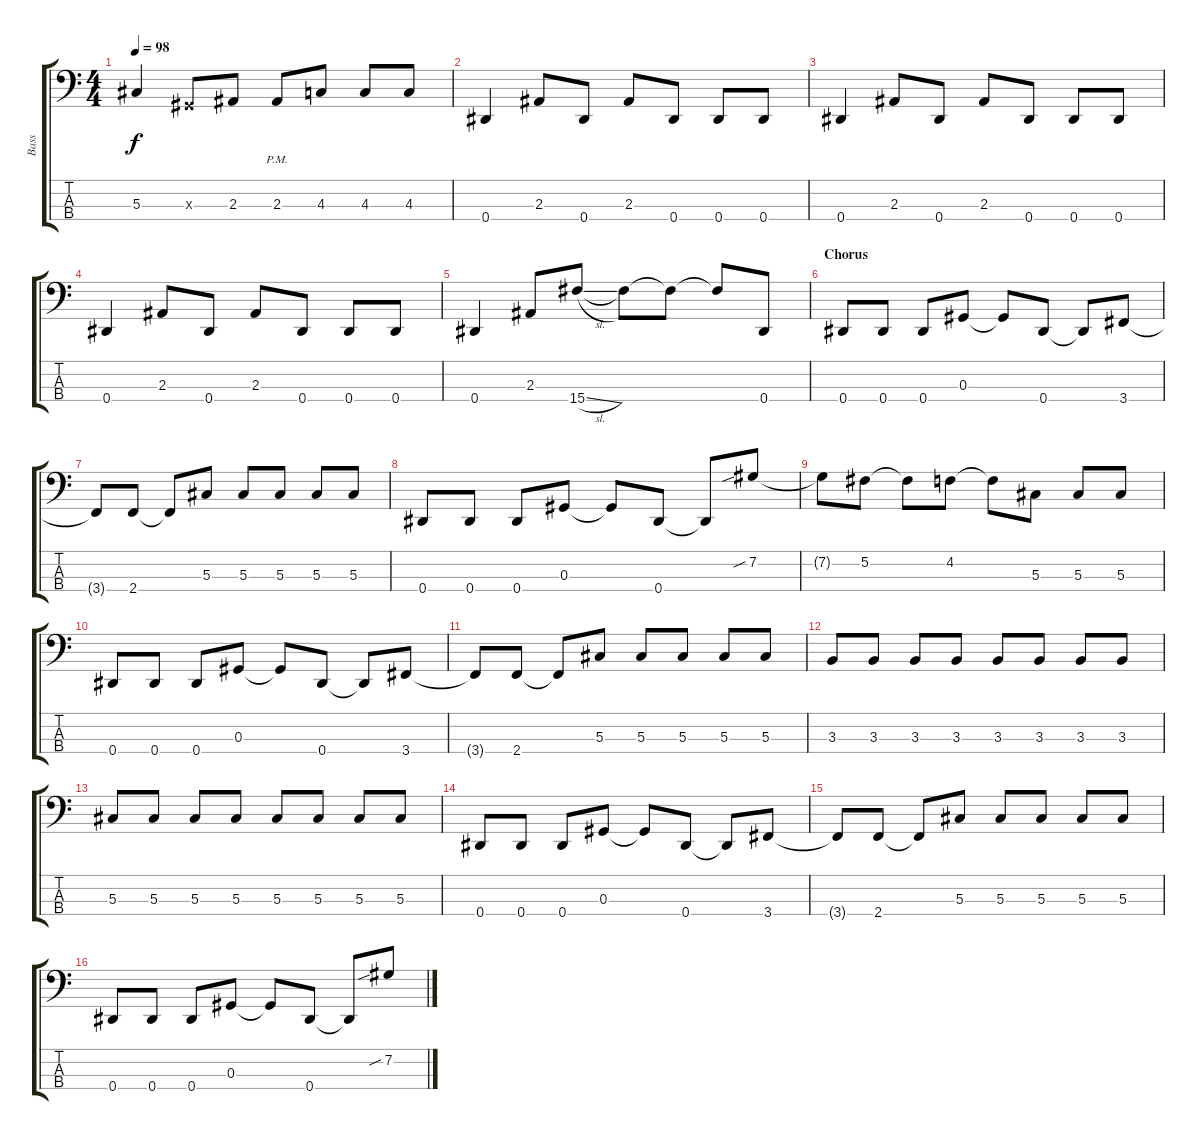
\track ("Bass" "Bass") {instrument electricbassfinger}
\staff {score tabs}
\tuning (Gb2 Db2 Ab1 Eb1) {hide}
\ts (4 4)
\tempo 98
\clef f4
\ks c
5.3.4{dy f} 0.3{x}.8 2.3.8 2.3{pm}.8 4.3.8 4.3.8 4.3.8 |
0.4.4 2.3.8 0.4.8 2.3.8 0.4.8 0.4.8 0.4.8 |
0.4.4 2.3.8 0.4.8 2.3.8 0.4.8 0.4.8 0.4.8 |
0.4.4 2.3.8 0.4.8 2.3.8 0.4.8 0.4.8 0.4.8 |
0.4.4 2.3.8 15.4{sl}.8 15.4{t}.8 15.4{t}.8 15.4{t}.8 0.4.8 |
\section ("" "Chorus")
0.4.8 0.4.8 0.4.8 0.3.8 0.3{t}.8 0.4.8 0.4{t}.8 3.4.8 |
3.4{t}.8 2.4.8 2.4{t}.8 5.3.8 5.3.8 5.3.8 5.3.8 5.3.8 |
0.4.8 0.4.8 0.4.8 0.3.8 0.3{t}.8 0.4.8 0.4{t}.8 7.2{sib}.8 |
7.2{t}.8 5.2.8 5.2{t}.8 4.2.8 4.2{t}.8 5.3.8 5.3.8 5.3.8 |
0.4.8 0.4.8 0.4.8 0.3.8 0.3{t}.8 0.4.8 0.4{t}.8 3.4.8 |
3.4{t}.8 2.4.8 2.4{t}.8 5.3.8 5.3.8 5.3.8 5.3.8 5.3.8 |
3.3.8 3.3.8 3.3.8 3.3.8 3.3.8 3.3.8 3.3.8 3.3.8 |
5.3.8 5.3.8 5.3.8 5.3.8 5.3.8 5.3.8 5.3.8 5.3.8 |
0.4.8 0.4.8 0.4.8 0.3.8 0.3{t}.8 0.4.8 0.4{t}.8 3.4.8 |
3.4{t}.8 2.4.8 2.4{t}.8 5.3.8 5.3.8 5.3.8 5.3.8 5.3.8 |
0.4.8 0.4.8 0.4.8 0.3.8 0.3{t}.8 0.4.8 0.4{t}.8 7.2{sib}.8
